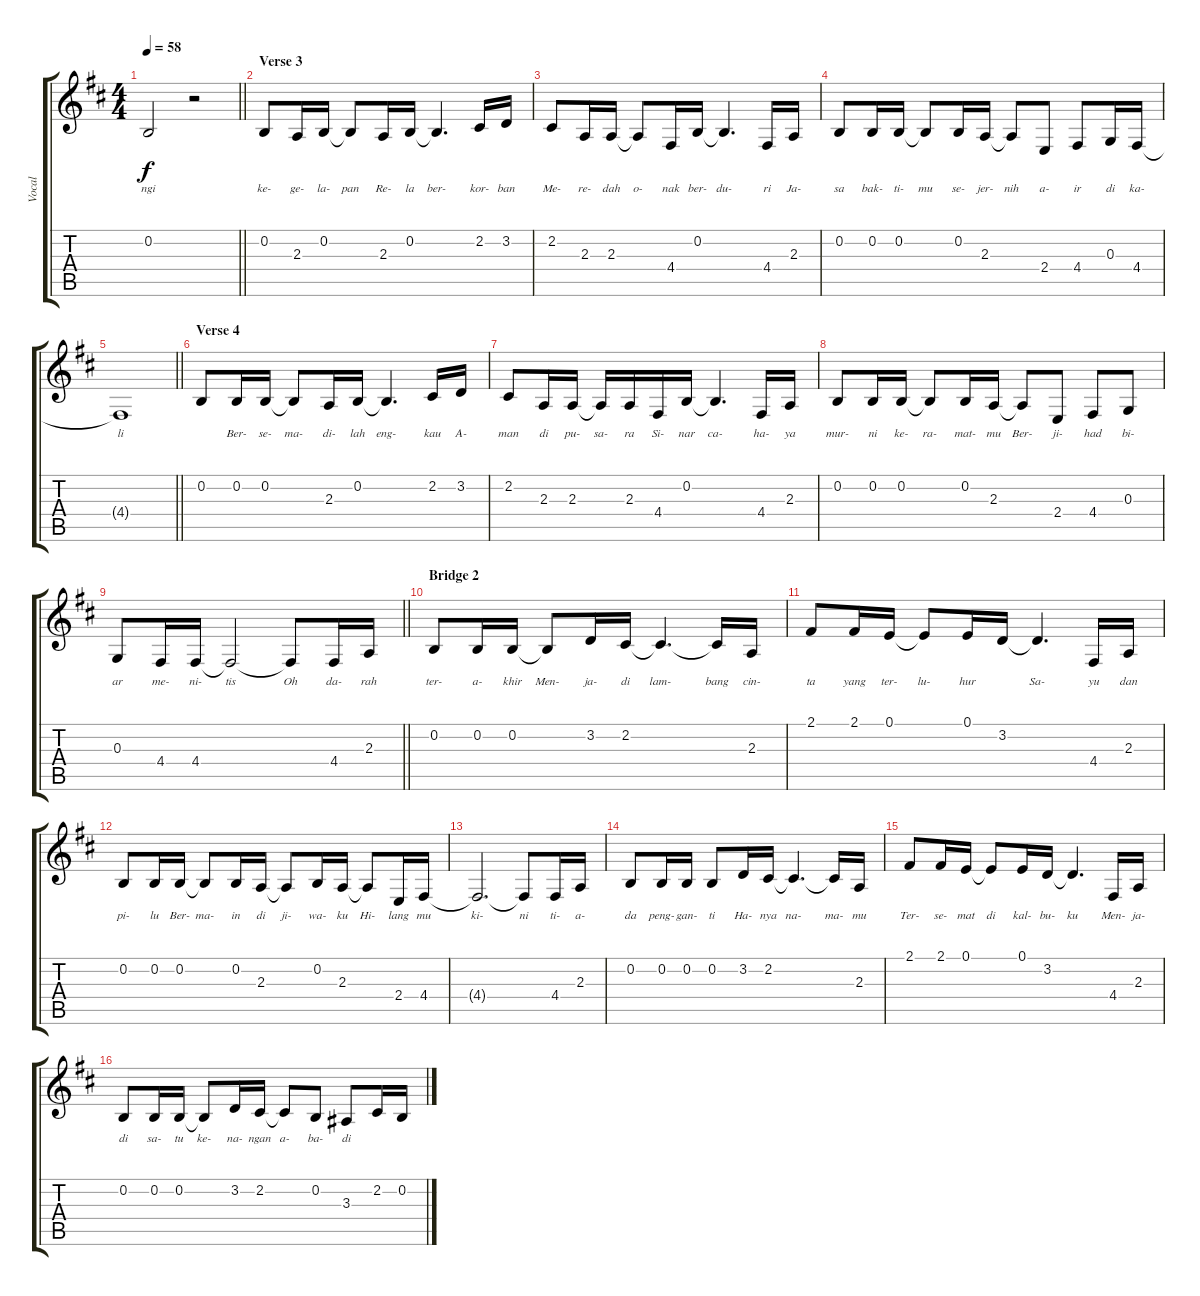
\track ("Vocal" "Vocal") {instrument acousticgrandpiano}
\staff {score tabs}
\tuning (E4 B3 G3 D3 A2 E2) {hide}
\ts (4 4)
\tempo 58
\clef g2
\barLineRight lightlight
\ks bminor
0.2{t}.2{lyrics (0 "ngi") lyrics (1 "") lyrics (2 "") lyrics (3 "") lyrics (4 "") dy f} r.2 |
\section ("" "Verse 3")
0.2.8{lyrics (0 "ke-") lyrics (1 "") lyrics (2 "") lyrics (3 "") lyrics (4 "")} 2.3.16{lyrics (0 "ge-") lyrics (1 "") lyrics (2 "") lyrics (3 "") lyrics (4 "")} 0.2.16{lyrics (0 "la-") lyrics (1 "") lyrics (2 "") lyrics (3 "") lyrics (4 "")} 0.2{t}.8{lyrics (0 "pan") lyrics (1 "") lyrics (2 "") lyrics (3 "") lyrics (4 "")} 2.3.16{lyrics (0 "Re-") lyrics (1 "") lyrics (2 "") lyrics (3 "") lyrics (4 "")} 0.2.16{lyrics (0 "la") lyrics (1 "") lyrics (2 "") lyrics (3 "") lyrics (4 "")} 0.2{t}.4{d lyrics (0 "ber-") lyrics (1 "") lyrics (2 "") lyrics (3 "") lyrics (4 "")} 2.2.16{lyrics (0 "kor-") lyrics (1 "") lyrics (2 "") lyrics (3 "") lyrics (4 "")} 3.2.16{lyrics (0 "ban") lyrics (1 "") lyrics (2 "") lyrics (3 "") lyrics (4 "")} |
2.2.8{lyrics (0 "Me-") lyrics (1 "") lyrics (2 "") lyrics (3 "") lyrics (4 "")} 2.3.16{lyrics (0 "re-") lyrics (1 "") lyrics (2 "") lyrics (3 "") lyrics (4 "")} 2.3.16{lyrics (0 "dah") lyrics (1 "") lyrics (2 "") lyrics (3 "") lyrics (4 "")} 2.3{t}.8{lyrics (0 "o-") lyrics (1 "") lyrics (2 "") lyrics (3 "") lyrics (4 "")} 4.4.16{lyrics (0 "nak") lyrics (1 "") lyrics (2 "") lyrics (3 "") lyrics (4 "")} 0.2.16{lyrics (0 "ber-") lyrics (1 "") lyrics (2 "") lyrics (3 "") lyrics (4 "")} 0.2{t}.4{d lyrics (0 "du-") lyrics (1 "") lyrics (2 "") lyrics (3 "") lyrics (4 "")} 4.4.16{lyrics (0 "ri") lyrics (1 "") lyrics (2 "") lyrics (3 "") lyrics (4 "")} 2.3.16{lyrics (0 "Ja-") lyrics (1 "") lyrics (2 "") lyrics (3 "") lyrics (4 "")} |
0.2.8{lyrics (0 "sa") lyrics (1 "") lyrics (2 "") lyrics (3 "") lyrics (4 "")} 0.2.16{lyrics (0 "bak-") lyrics (1 "") lyrics (2 "") lyrics (3 "") lyrics (4 "")} 0.2.16{lyrics (0 "ti-") lyrics (1 "") lyrics (2 "") lyrics (3 "") lyrics (4 "")} 0.2{t}.8{lyrics (0 "mu") lyrics (1 "") lyrics (2 "") lyrics (3 "") lyrics (4 "")} 0.2.16{lyrics (0 "se-") lyrics (1 "") lyrics (2 "") lyrics (3 "") lyrics (4 "")} 2.3.16{lyrics (0 "jer-") lyrics (1 "") lyrics (2 "") lyrics (3 "") lyrics (4 "")} 2.3{t}.8{lyrics (0 "nih") lyrics (1 "") lyrics (2 "") lyrics (3 "") lyrics (4 "")} 2.4.8{lyrics (0 "a-") lyrics (1 "") lyrics (2 "") lyrics (3 "") lyrics (4 "")} 4.4.8{lyrics (0 "ir") lyrics (1 "") lyrics (2 "") lyrics (3 "") lyrics (4 "")} 0.3.16{lyrics (0 "di") lyrics (1 "") lyrics (2 "") lyrics (3 "") lyrics (4 "")} 4.4.16{lyrics (0 "ka-") lyrics (1 "") lyrics (2 "") lyrics (3 "") lyrics (4 "")} |
\barLineRight lightlight
4.4{t}.1{lyrics (0 "li") lyrics (1 "") lyrics (2 "") lyrics (3 "") lyrics (4 "")} |
\section ("" "Verse 4")
0.2.8{lyrics (0 "") lyrics (1 "") lyrics (2 "") lyrics (3 "") lyrics (4 "")} 0.2.16{lyrics (0 "Ber-") lyrics (1 "") lyrics (2 "") lyrics (3 "") lyrics (4 "")} 0.2.16{lyrics (0 "se-") lyrics (1 "") lyrics (2 "") lyrics (3 "") lyrics (4 "")} 0.2{t}.8{lyrics (0 "ma-") lyrics (1 "") lyrics (2 "") lyrics (3 "") lyrics (4 "")} 2.3.16{lyrics (0 "di-") lyrics (1 "") lyrics (2 "") lyrics (3 "") lyrics (4 "")} 0.2.16{lyrics (0 "lah") lyrics (1 "") lyrics (2 "") lyrics (3 "") lyrics (4 "")} 0.2{t}.4{d lyrics (0 "eng-") lyrics (1 "") lyrics (2 "") lyrics (3 "") lyrics (4 "")} 2.2.16{lyrics (0 "kau") lyrics (1 "") lyrics (2 "") lyrics (3 "") lyrics (4 "")} 3.2.16{lyrics (0 "A-") lyrics (1 "") lyrics (2 "") lyrics (3 "") lyrics (4 "")} |
2.2.8{lyrics (0 "man") lyrics (1 "") lyrics (2 "") lyrics (3 "") lyrics (4 "")} 2.3.16{lyrics (0 "di") lyrics (1 "") lyrics (2 "") lyrics (3 "") lyrics (4 "")} 2.3.16{lyrics (0 "pu-") lyrics (1 "") lyrics (2 "") lyrics (3 "") lyrics (4 "")} 2.3{t}.16{lyrics (0 "sa-") lyrics (1 "") lyrics (2 "") lyrics (3 "") lyrics (4 "")} 2.3.16{lyrics (0 "ra") lyrics (1 "") lyrics (2 "") lyrics (3 "") lyrics (4 "")} 4.4.16{lyrics (0 "Si-") lyrics (1 "") lyrics (2 "") lyrics (3 "") lyrics (4 "")} 0.2.16{lyrics (0 "nar") lyrics (1 "") lyrics (2 "") lyrics (3 "") lyrics (4 "")} 0.2{t}.4{d lyrics (0 "ca-") lyrics (1 "") lyrics (2 "") lyrics (3 "") lyrics (4 "")} 4.4.16{lyrics (0 "ha-") lyrics (1 "") lyrics (2 "") lyrics (3 "") lyrics (4 "")} 2.3.16{lyrics (0 "ya") lyrics (1 "") lyrics (2 "") lyrics (3 "") lyrics (4 "")} |
0.2.8{lyrics (0 "mur-") lyrics (1 "") lyrics (2 "") lyrics (3 "") lyrics (4 "")} 0.2.16{lyrics (0 "ni") lyrics (1 "") lyrics (2 "") lyrics (3 "") lyrics (4 "")} 0.2.16{lyrics (0 "ke-") lyrics (1 "") lyrics (2 "") lyrics (3 "") lyrics (4 "")} 0.2{t}.8{lyrics (0 "ra-") lyrics (1 "") lyrics (2 "") lyrics (3 "") lyrics (4 "")} 0.2.16{lyrics (0 "mat-") lyrics (1 "") lyrics (2 "") lyrics (3 "") lyrics (4 "")} 2.3.16{lyrics (0 "mu") lyrics (1 "") lyrics (2 "") lyrics (3 "") lyrics (4 "")} 2.3{t}.8{lyrics (0 "Ber-") lyrics (1 "") lyrics (2 "") lyrics (3 "") lyrics (4 "")} 2.4.8{lyrics (0 "ji-") lyrics (1 "") lyrics (2 "") lyrics (3 "") lyrics (4 "")} 4.4.8{lyrics (0 "had") lyrics (1 "") lyrics (2 "") lyrics (3 "") lyrics (4 "")} 0.3.8{lyrics (0 "bi-") lyrics (1 "") lyrics (2 "") lyrics (3 "") lyrics (4 "")} |
\barLineRight lightlight
0.3.8{lyrics (0 "ar") lyrics (1 "") lyrics (2 "") lyrics (3 "") lyrics (4 "")} 4.4.16{lyrics (0 "me-") lyrics (1 "") lyrics (2 "") lyrics (3 "") lyrics (4 "")} 4.4.16{lyrics (0 "ni-") lyrics (1 "") lyrics (2 "") lyrics (3 "") lyrics (4 "")} 4.4{t}.2{lyrics (0 "tis") lyrics (1 "") lyrics (2 "") lyrics (3 "") lyrics (4 "")} 4.4{t}.8{lyrics (0 "Oh") lyrics (1 "") lyrics (2 "") lyrics (3 "") lyrics (4 "")} 4.4.16{lyrics (0 "da-") lyrics (1 "") lyrics (2 "") lyrics (3 "") lyrics (4 "")} 2.3.16{lyrics (0 "rah") lyrics (1 "") lyrics (2 "") lyrics (3 "") lyrics (4 "")} |
\section ("" "Bridge 2")
0.2.8{lyrics (0 "ter-") lyrics (1 "") lyrics (2 "") lyrics (3 "") lyrics (4 "")} 0.2.16{lyrics (0 "a-") lyrics (1 "") lyrics (2 "") lyrics (3 "") lyrics (4 "")} 0.2.16{lyrics (0 "khir") lyrics (1 "") lyrics (2 "") lyrics (3 "") lyrics (4 "")} 0.2{t}.8{lyrics (0 "Men-") lyrics (1 "") lyrics (2 "") lyrics (3 "") lyrics (4 "")} 3.2.16{lyrics (0 "ja-") lyrics (1 "") lyrics (2 "") lyrics (3 "") lyrics (4 "")} 2.2.16{lyrics (0 "di") lyrics (1 "") lyrics (2 "") lyrics (3 "") lyrics (4 "")} 2.2{t}.4{d lyrics (0 "lam-") lyrics (1 "") lyrics (2 "") lyrics (3 "") lyrics (4 "")} 2.2{t}.16{lyrics (0 "bang") lyrics (1 "") lyrics (2 "") lyrics (3 "") lyrics (4 "")} 2.3.16{lyrics (0 "cin-") lyrics (1 "") lyrics (2 "") lyrics (3 "") lyrics (4 "")} |
2.1.8{lyrics (0 "ta") lyrics (1 "") lyrics (2 "") lyrics (3 "") lyrics (4 "")} 2.1.16{lyrics (0 "yang") lyrics (1 "") lyrics (2 "") lyrics (3 "") lyrics (4 "")} 0.1.16{lyrics (0 "ter-") lyrics (1 "") lyrics (2 "") lyrics (3 "") lyrics (4 "")} 0.1{t}.8{lyrics (0 "lu-") lyrics (1 "") lyrics (2 "") lyrics (3 "") lyrics (4 "")} 0.1.16{lyrics (0 "hur") lyrics (1 "") lyrics (2 "") lyrics (3 "") lyrics (4 "")} 3.2.16{lyrics (0 "") lyrics (1 "") lyrics (2 "") lyrics (3 "") lyrics (4 "")} 3.2{t}.4{d lyrics (0 "Sa-") lyrics (1 "") lyrics (2 "") lyrics (3 "") lyrics (4 "")} 4.4.16{lyrics (0 "yu") lyrics (1 "") lyrics (2 "") lyrics (3 "") lyrics (4 "")} 2.3.16{lyrics (0 "dan") lyrics (1 "") lyrics (2 "") lyrics (3 "") lyrics (4 "")} |
0.2.8{lyrics (0 "pi-") lyrics (1 "") lyrics (2 "") lyrics (3 "") lyrics (4 "")} 0.2.16{lyrics (0 "lu") lyrics (1 "") lyrics (2 "") lyrics (3 "") lyrics (4 "")} 0.2.16{lyrics (0 "Ber-") lyrics (1 "") lyrics (2 "") lyrics (3 "") lyrics (4 "")} 0.2{t}.8{lyrics (0 "ma-") lyrics (1 "") lyrics (2 "") lyrics (3 "") lyrics (4 "")} 0.2.16{lyrics (0 "in") lyrics (1 "") lyrics (2 "") lyrics (3 "") lyrics (4 "")} 2.3.16{lyrics (0 "di") lyrics (1 "") lyrics (2 "") lyrics (3 "") lyrics (4 "")} 2.3{t}.8{lyrics (0 "ji-") lyrics (1 "") lyrics (2 "") lyrics (3 "") lyrics (4 "")} 0.2.16{lyrics (0 "wa-") lyrics (1 "") lyrics (2 "") lyrics (3 "") lyrics (4 "")} 2.3.16{lyrics (0 "ku") lyrics (1 "") lyrics (2 "") lyrics (3 "") lyrics (4 "")} 2.3{t}.8{lyrics (0 "Hi-") lyrics (1 "") lyrics (2 "") lyrics (3 "") lyrics (4 "")} 2.4.16{lyrics (0 "lang") lyrics (1 "") lyrics (2 "") lyrics (3 "") lyrics (4 "")} 4.4.16{lyrics (0 "mu") lyrics (1 "") lyrics (2 "") lyrics (3 "") lyrics (4 "")} |
4.4{t}.2{d lyrics (0 "ki-") lyrics (1 "") lyrics (2 "") lyrics (3 "") lyrics (4 "")} 4.4{t}.8{lyrics (0 "ni") lyrics (1 "") lyrics (2 "") lyrics (3 "") lyrics (4 "")} 4.4.16{lyrics (0 "ti-") lyrics (1 "") lyrics (2 "") lyrics (3 "") lyrics (4 "")} 2.3.16{lyrics (0 "a-") lyrics (1 "") lyrics (2 "") lyrics (3 "") lyrics (4 "")} |
0.2.8{lyrics (0 "da") lyrics (1 "") lyrics (2 "") lyrics (3 "") lyrics (4 "")} 0.2.16{lyrics (0 "peng-") lyrics (1 "") lyrics (2 "") lyrics (3 "") lyrics (4 "")} 0.2.16{lyrics (0 "gan-") lyrics (1 "") lyrics (2 "") lyrics (3 "") lyrics (4 "")} 0.2.8{lyrics (0 "ti") lyrics (1 "") lyrics (2 "") lyrics (3 "") lyrics (4 "")} 3.2.16{lyrics (0 "Ha-") lyrics (1 "") lyrics (2 "") lyrics (3 "") lyrics (4 "")} 2.2.16{lyrics (0 "nya") lyrics (1 "") lyrics (2 "") lyrics (3 "") lyrics (4 "")} 2.2{t}.4{d lyrics (0 "na-") lyrics (1 "") lyrics (2 "") lyrics (3 "") lyrics (4 "")} 2.2{t}.16{lyrics (0 "ma-") lyrics (1 "") lyrics (2 "") lyrics (3 "") lyrics (4 "")} 2.3.16{lyrics (0 "mu") lyrics (1 "") lyrics (2 "") lyrics (3 "") lyrics (4 "")} |
2.1.8{lyrics (0 "Ter-") lyrics (1 "") lyrics (2 "") lyrics (3 "") lyrics (4 "")} 2.1.16{lyrics (0 "se-") lyrics (1 "") lyrics (2 "") lyrics (3 "") lyrics (4 "")} 0.1.16{lyrics (0 "mat") lyrics (1 "") lyrics (2 "") lyrics (3 "") lyrics (4 "")} 0.1{t}.8{lyrics (0 "di") lyrics (1 "") lyrics (2 "") lyrics (3 "") lyrics (4 "")} 0.1.16{lyrics (0 "kal-") lyrics (1 "") lyrics (2 "") lyrics (3 "") lyrics (4 "")} 3.2.16{lyrics (0 "bu-") lyrics (1 "") lyrics (2 "") lyrics (3 "") lyrics (4 "")} 3.2{t}.4{d lyrics (0 "ku") lyrics (1 "") lyrics (2 "") lyrics (3 "") lyrics (4 "")} 4.4.16{lyrics (0 "Men-") lyrics (1 "") lyrics (2 "") lyrics (3 "") lyrics (4 "")} 2.3.16{lyrics (0 "ja-") lyrics (1 "") lyrics (2 "") lyrics (3 "") lyrics (4 "")} |
0.2.8{lyrics (0 "di") lyrics (1 "") lyrics (2 "") lyrics (3 "") lyrics (4 "")} 0.2.16{lyrics (0 "sa-") lyrics (1 "") lyrics (2 "") lyrics (3 "") lyrics (4 "")} 0.2.16{lyrics (0 "tu") lyrics (1 "") lyrics (2 "") lyrics (3 "") lyrics (4 "")} 0.2{t}.8{lyrics (0 "ke-") lyrics (1 "") lyrics (2 "") lyrics (3 "") lyrics (4 "")} 3.2.16{lyrics (0 "na-") lyrics (1 "") lyrics (2 "") lyrics (3 "") lyrics (4 "")} 2.2.16{lyrics (0 "ngan") lyrics (1 "") lyrics (2 "") lyrics (3 "") lyrics (4 "")} 2.2{t}.8{lyrics (0 "a-") lyrics (1 "") lyrics (2 "") lyrics (3 "") lyrics (4 "")} 0.2.8{lyrics (0 "ba-") lyrics (1 "") lyrics (2 "") lyrics (3 "") lyrics (4 "")} 3.3.8{lyrics (0 "di") lyrics (1 "") lyrics (2 "") lyrics (3 "") lyrics (4 "")} 2.2.16{lyrics (0 "") lyrics (1 "") lyrics (2 "") lyrics (3 "") lyrics (4 "")} 0.2.16{lyrics (0 "") lyrics (1 "") lyrics (2 "") lyrics (3 "") lyrics (4 "")}
